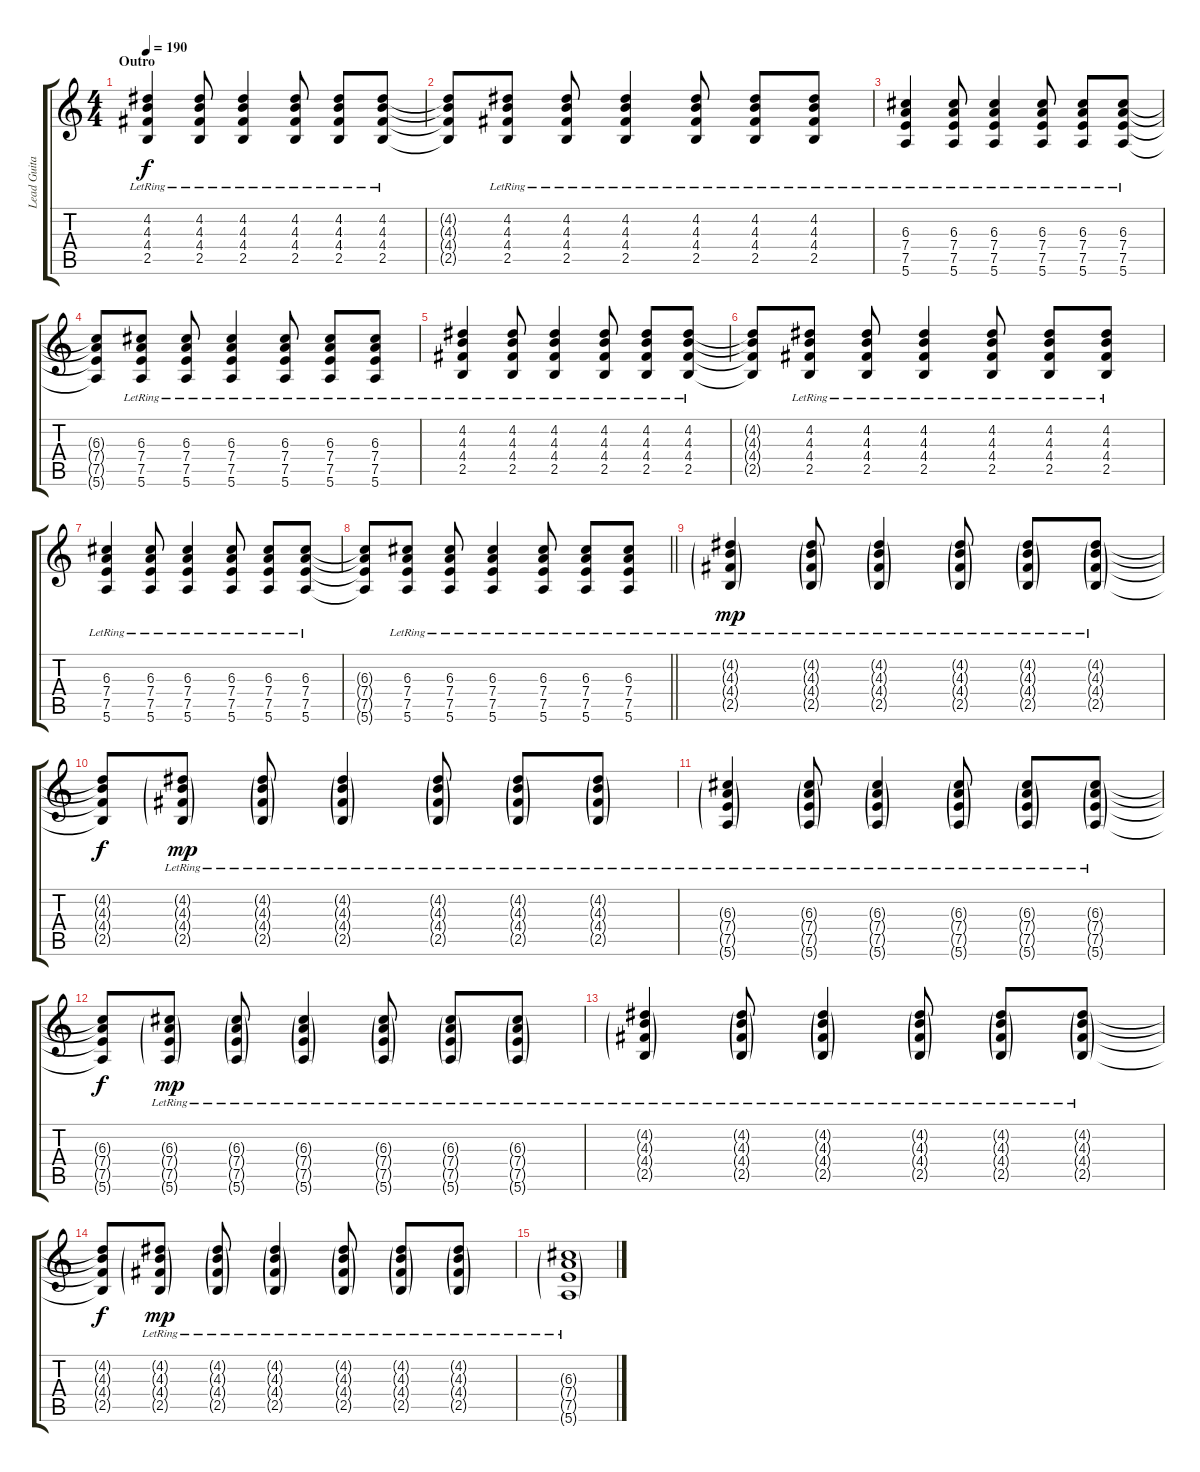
\track ("Lead Guitar" "Lead Guita") {instrument acousticguitarsteel}
\staff {score tabs}
\tuning (E4 B3 G3 D3 A2 E2) {hide}
\ts (4 4)
\section ("" "Outro")
\tempo 190
\clef g2
\ks c
(4.2{lr} 4.3{lr} 4.4{lr} 2.5{lr}).4{dy f} (4.2{lr} 4.3{lr} 4.4{lr} 2.5{lr}).8 (4.2{lr} 4.3{lr} 4.4{lr} 2.5{lr}).4 (4.2{lr} 4.3{lr} 4.4{lr} 2.5{lr}).8 (4.2{lr} 4.3{lr} 4.4{lr} 2.5{lr}).8 (4.2{lr} 4.3{lr} 4.4{lr} 2.5{lr}).8 |
(4.2{t} 4.3{t} 4.4{t} 2.5{t}).8 (4.2{lr} 4.3{lr} 4.4{lr} 2.5{lr}).8 (4.2{lr} 4.3{lr} 4.4{lr} 2.5{lr}).8 (4.2{lr} 4.3{lr} 4.4{lr} 2.5{lr}).4 (4.2{lr} 4.3{lr} 4.4{lr} 2.5{lr}).8 (4.2{lr} 4.3{lr} 4.4{lr} 2.5{lr}).8 (4.2{lr} 4.3{lr} 4.4{lr} 2.5{lr}).8 |
(6.3{lr} 7.4{lr} 7.5{lr} 5.6{lr}).4 (6.3{lr} 7.4{lr} 7.5{lr} 5.6{lr}).8 (6.3{lr} 7.4{lr} 7.5{lr} 5.6{lr}).4 (6.3{lr} 7.4{lr} 7.5{lr} 5.6{lr}).8 (6.3{lr} 7.4{lr} 7.5{lr} 5.6{lr}).8 (6.3{lr} 7.4{lr} 7.5{lr} 5.6{lr}).8 |
(6.3{t} 7.4{t} 7.5{t} 5.6{t}).8 (6.3{lr} 7.4{lr} 7.5{lr} 5.6{lr}).8 (6.3{lr} 7.4{lr} 7.5{lr} 5.6{lr}).8 (6.3{lr} 7.4{lr} 7.5{lr} 5.6{lr}).4 (6.3{lr} 7.4{lr} 7.5{lr} 5.6{lr}).8 (6.3{lr} 7.4{lr} 7.5{lr} 5.6{lr}).8 (6.3{lr} 7.4{lr} 7.5{lr} 5.6{lr}).8 |
(4.2{lr} 4.3{lr} 4.4{lr} 2.5{lr}).4 (4.2{lr} 4.3{lr} 4.4{lr} 2.5{lr}).8 (4.2{lr} 4.3{lr} 4.4{lr} 2.5{lr}).4 (4.2{lr} 4.3{lr} 4.4{lr} 2.5{lr}).8 (4.2{lr} 4.3{lr} 4.4{lr} 2.5{lr}).8 (4.2{lr} 4.3{lr} 4.4{lr} 2.5{lr}).8 |
(4.2{t} 4.3{t} 4.4{t} 2.5{t}).8 (4.2{lr} 4.3{lr} 4.4{lr} 2.5{lr}).8 (4.2{lr} 4.3{lr} 4.4{lr} 2.5{lr}).8 (4.2{lr} 4.3{lr} 4.4{lr} 2.5{lr}).4 (4.2{lr} 4.3{lr} 4.4{lr} 2.5{lr}).8 (4.2{lr} 4.3{lr} 4.4{lr} 2.5{lr}).8 (4.2{lr} 4.3{lr} 4.4{lr} 2.5{lr}).8 |
(6.3{lr} 7.4{lr} 7.5{lr} 5.6{lr}).4 (6.3{lr} 7.4{lr} 7.5{lr} 5.6{lr}).8 (6.3{lr} 7.4{lr} 7.5{lr} 5.6{lr}).4 (6.3{lr} 7.4{lr} 7.5{lr} 5.6{lr}).8 (6.3{lr} 7.4{lr} 7.5{lr} 5.6{lr}).8 (6.3{lr} 7.4{lr} 7.5{lr} 5.6{lr}).8 |
\barLineRight lightlight
(6.3{t} 7.4{t} 7.5{t} 5.6{t}).8 (6.3{lr} 7.4{lr} 7.5{lr} 5.6{lr}).8 (6.3{lr} 7.4{lr} 7.5{lr} 5.6{lr}).8 (6.3{lr} 7.4{lr} 7.5{lr} 5.6{lr}).4 (6.3{lr} 7.4{lr} 7.5{lr} 5.6{lr}).8 (6.3{lr} 7.4{lr} 7.5{lr} 5.6{lr}).8 (6.3{lr} 7.4{lr} 7.5{lr} 5.6{lr}).8 |
(4.2{g lr} 4.3{g lr} 4.4{g lr} 2.5{g lr}).4{dy mp} (4.2{g lr} 4.3{g lr} 4.4{g lr} 2.5{g lr}).8 (4.2{g lr} 4.3{g lr} 4.4{g lr} 2.5{g lr}).4 (4.2{g lr} 4.3{g lr} 4.4{g lr} 2.5{g lr}).8 (4.2{g lr} 4.3{g lr} 4.4{g lr} 2.5{g lr}).8 (4.2{g lr} 4.3{g lr} 4.4{g lr} 2.5{g lr}).8 |
(4.2{t} 4.3{t} 4.4{t} 2.5{t}).8{dy f} (4.2{g lr} 4.3{g lr} 4.4{g lr} 2.5{g lr}).8{dy mp} (4.2{g lr} 4.3{g lr} 4.4{g lr} 2.5{g lr}).8 (4.2{g lr} 4.3{g lr} 4.4{g lr} 2.5{g lr}).4 (4.2{g lr} 4.3{g lr} 4.4{g lr} 2.5{g lr}).8 (4.2{g lr} 4.3{g lr} 4.4{g lr} 2.5{g lr}).8 (4.2{g lr} 4.3{g lr} 4.4{g lr} 2.5{g lr}).8 |
(6.3{g lr} 7.4{g lr} 7.5{g lr} 5.6{g lr}).4 (6.3{g lr} 7.4{g lr} 7.5{g lr} 5.6{g lr}).8 (6.3{g lr} 7.4{g lr} 7.5{g lr} 5.6{g lr}).4 (6.3{g lr} 7.4{g lr} 7.5{g lr} 5.6{g lr}).8 (6.3{g lr} 7.4{g lr} 7.5{g lr} 5.6{g lr}).8 (6.3{g lr} 7.4{g lr} 7.5{g lr} 5.6{g lr}).8 |
(6.3{t} 7.4{t} 7.5{t} 5.6{t}).8{dy f} (6.3{g lr} 7.4{g lr} 7.5{g lr} 5.6{g lr}).8{dy mp} (6.3{g lr} 7.4{g lr} 7.5{g lr} 5.6{g lr}).8 (6.3{g lr} 7.4{g lr} 7.5{g lr} 5.6{g lr}).4 (6.3{g lr} 7.4{g lr} 7.5{g lr} 5.6{g lr}).8 (6.3{g lr} 7.4{g lr} 7.5{g lr} 5.6{g lr}).8 (6.3{g lr} 7.4{g lr} 7.5{g lr} 5.6{g lr}).8 |
(4.2{g lr} 4.3{g lr} 4.4{g lr} 2.5{g lr}).4 (4.2{g lr} 4.3{g lr} 4.4{g lr} 2.5{g lr}).8 (4.2{g lr} 4.3{g lr} 4.4{g lr} 2.5{g lr}).4 (4.2{g lr} 4.3{g lr} 4.4{g lr} 2.5{g lr}).8 (4.2{g lr} 4.3{g lr} 4.4{g lr} 2.5{g lr}).8 (4.2{g lr} 4.3{g lr} 4.4{g lr} 2.5{g lr}).8 |
(4.2{t} 4.3{t} 4.4{t} 2.5{t}).8{dy f} (4.2{g lr} 4.3{g lr} 4.4{g lr} 2.5{g lr}).8{dy mp} (4.2{g lr} 4.3{g lr} 4.4{g lr} 2.5{g lr}).8 (4.2{g lr} 4.3{g lr} 4.4{g lr} 2.5{g lr}).4 (4.2{g lr} 4.3{g lr} 4.4{g lr} 2.5{g lr}).8 (4.2{g lr} 4.3{g lr} 4.4{g lr} 2.5{g lr}).8 (4.2{g lr} 4.3{g lr} 4.4{g lr} 2.5{g lr}).8 |
(6.3{g lr} 7.4{g lr} 7.5{g lr} 5.6{g}).1
